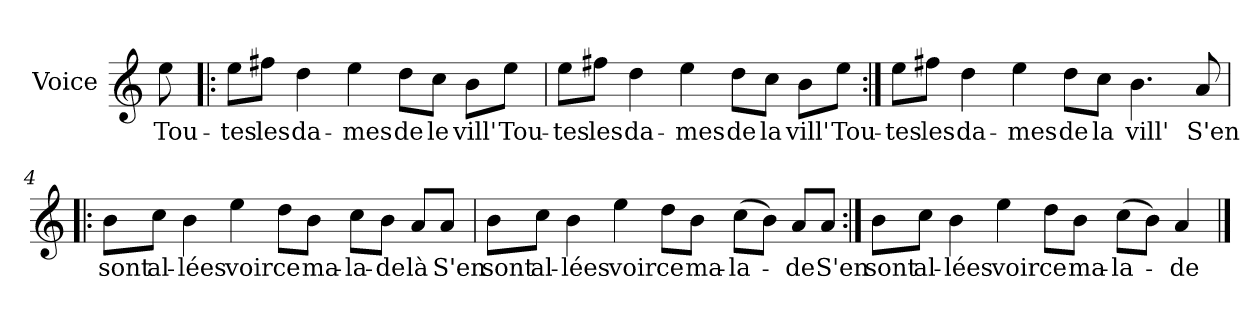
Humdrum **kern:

**kern	**text
*part1	*part1
*staff1	*staff1
*I"Voice	*
*I'V	*
*clefG2	*
*k[]	*
*C:	*
=	=
8ee\	Tou-
=1!|:	=1!|:
8ee\L	-tes
8ff#X\J	les
4dd\	da-
4ee\	-mes
8dd\L	de
8cc\J	le
8b\L	vill'
8ee\J	Tou-
=2	=2
8ee\L	-tes
8ff#X\J	les
4dd\	da-
4ee\	-mes
8dd\L	de
8cc\J	la
8b\L	vill'
8ee\J	Tou-
!!LO:LB:g=z
=3:|!	=3:|!
8ee\L	-tes
8ff#X\J	les
4dd\	da-
4ee\	-mes
8dd\L	de
8cc\J	la
4.b\	vill'
8a/	S'en
=4!|:	=4!|:
8b\L	sont
8cc\J	al-
4b\	-lées
4ee\	voir
8dd\L	ce
8b\J	ma-
8cc\L	-la-
8b\J	-de
8a/L	là
8a/J	S'en
!!LO:LB:g=z
=5	=5
8b\L	sont
8cc\J	al-
4b\	-lées
4ee\	voir
8dd\L	ce
8b\J	ma-
(>8cc\L	-la-
8b\J)	.
8a/L	-de
8a/J	S'en
=6:|!	=6:|!
8b\L	sont
8cc\J	al-
4b\	-lées
4ee\	voir
8dd\L	ce
8b\J	ma-
(>8cc\L	-la-
8b\J)	.
4a/	-de
==	==
*-	*-
